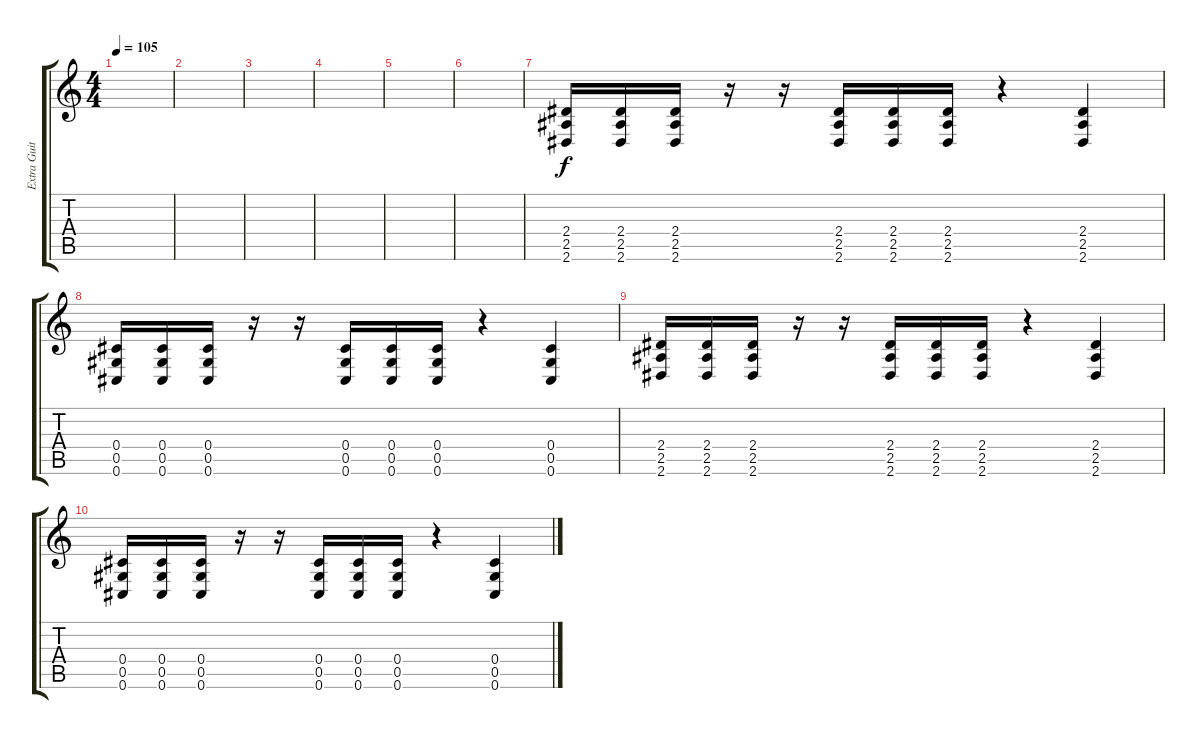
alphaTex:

\track ("Extra Guitar" "Extra Guit") {instrument overdrivenguitar}
\staff {score tabs}
\tuning (Eb4 Bb3 Gb3 Db3 Ab2 Db2) {hide}
\ts (4 4)
\tempo 105
\clef g2
\ks c
|
|
|
|
|
|
(2.4 2.5 2.6).16 (2.4 2.5 2.6).16 (2.4 2.5 2.6).16 r.16 r.16 (2.4 2.5 2.6).16 (2.4 2.5 2.6).16 (2.4 2.5 2.6).16 r.4 (2.4 2.5 2.6).4 |
(0.4 0.5 0.6).16 (0.4 0.5 0.6).16 (0.4 0.5 0.6).16 r.16 r.16 (0.4 0.5 0.6).16 (0.4 0.5 0.6).16 (0.4 0.5 0.6).16 r.4 (0.4 0.5 0.6).4 |
(2.4 2.5 2.6).16 (2.4 2.5 2.6).16 (2.4 2.5 2.6).16 r.16 r.16 (2.4 2.5 2.6).16 (2.4 2.5 2.6).16 (2.4 2.5 2.6).16 r.4 (2.4 2.5 2.6).4 |
(0.4 0.5 0.6).16 (0.4 0.5 0.6).16 (0.4 0.5 0.6).16 r.16 r.16 (0.4 0.5 0.6).16 (0.4 0.5 0.6).16 (0.4 0.5 0.6).16 r.4 (0.4 0.5 0.6).4
